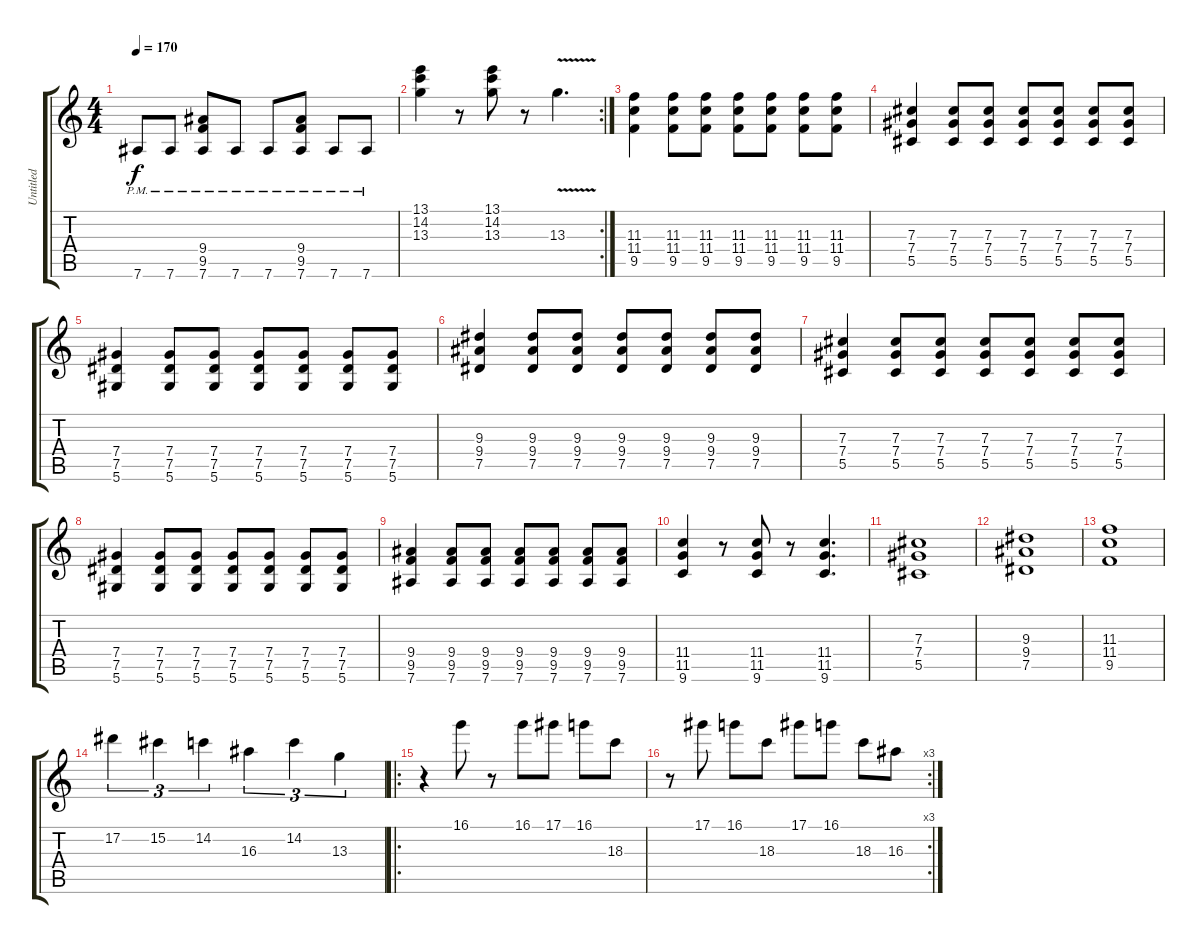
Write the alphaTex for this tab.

\track ("Untitled" "Untitled") {instrument distortionguitar}
\staff {score tabs}
\tuning (Eb4 Bb3 Gb3 Db3 Ab2 Eb2) {hide}
\ts (4 4)
\tempo 170
\clef g2
\ks c
7.6{pm}.8{dy f} 7.6{pm}.8 (9.4{pm} 9.5{pm} 7.6{pm}).8 7.6{pm}.8 7.6{pm}.8 (9.4{pm} 9.5{pm} 7.6{pm}).8 7.6{pm}.8 7.6{pm}.8 |
\rc 2
(13.1 14.2 13.3).4 r.8 (13.1 14.2 13.3).8 r.8 13.3{v}.4{d} |
(11.3 11.4 9.5).4 (11.3 11.4 9.5).8 (11.3 11.4 9.5).8 (11.3 11.4 9.5).8 (11.3 11.4 9.5).8 (11.3 11.4 9.5).8 (11.3 11.4 9.5).8 |
(7.3 7.4 5.5).4 (7.3 7.4 5.5).8 (7.3 7.4 5.5).8 (7.3 7.4 5.5).8 (7.3 7.4 5.5).8 (7.3 7.4 5.5).8 (7.3 7.4 5.5).8 |
(7.4 7.5 5.6).4 (7.4 7.5 5.6).8 (7.4 7.5 5.6).8 (7.4 7.5 5.6).8 (7.4 7.5 5.6).8 (7.4 7.5 5.6).8 (7.4 7.5 5.6).8 |
(9.3 9.4 7.5).4 (9.3 9.4 7.5).8 (9.3 9.4 7.5).8 (9.3 9.4 7.5).8 (9.3 9.4 7.5).8 (9.3 9.4 7.5).8 (9.3 9.4 7.5).8 |
(7.3 7.4 5.5).4 (7.3 7.4 5.5).8 (7.3 7.4 5.5).8 (7.3 7.4 5.5).8 (7.3 7.4 5.5).8 (7.3 7.4 5.5).8 (7.3 7.4 5.5).8 |
(7.4 7.5 5.6).4 (7.4 7.5 5.6).8 (7.4 7.5 5.6).8 (7.4 7.5 5.6).8 (7.4 7.5 5.6).8 (7.4 7.5 5.6).8 (7.4 7.5 5.6).8 |
(9.4 9.5 7.6).4 (9.4 9.5 7.6).8 (9.4 9.5 7.6).8 (9.4 9.5 7.6).8 (9.4 9.5 7.6).8 (9.4 9.5 7.6).8 (9.4 9.5 7.6).8 |
(11.4 11.5 9.6).4 r.8 (11.4 11.5 9.6).8 r.8 (11.4 11.5 9.6).4{d} |
(7.3 7.4 5.5).1 |
(9.3 9.4 7.5).1 |
(11.3 11.4 9.5).1 |
17.2.4{tu (3 2)} 15.2.4{tu (3 2)} 14.2.4{tu (3 2)} 16.3.4{tu (3 2)} 14.2.4{tu (3 2)} 13.3.4{tu (3 2)} |
\ro
r.4 16.1.8 r.8 16.1.8 17.1.8 16.1.8 18.3.8 |
\rc 3
r.8 17.1.8 16.1.8 18.3.8 17.1.8 16.1.8 18.3.8 16.3.8
